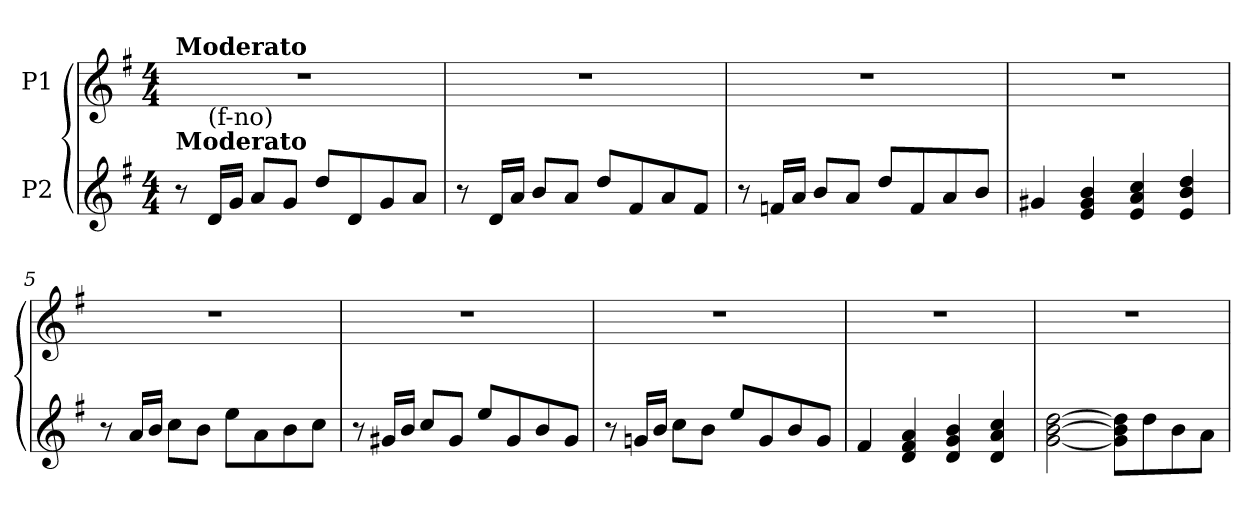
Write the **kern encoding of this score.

**kern	**kern
*part2	*part1
*staff2	*staff1
*I"P2	*I"P1
!!LO:PB:g=z
*clefG2	*clefG2
*k[f#]	*k[f#]
*G:	*G:
*M4/4	*M4/4
*MM100	*MM100
=1	=1
!	!LO:TX:a:B:t=Moderato
!LO:TX:a:B:t=Moderato	!
8r	1r
!LO:TX:a:t=(f-no)	!
16di/LL	.
16gi/JJ	.
8ai/L	.
8gi/J	.
8ddi/L	.
8di/	.
8gi/	.
8ai/J	.
=2	=2
8r	1r
16di/LL	.
16ai/JJ	.
8bi/L	.
8ai/J	.
8ddi/L	.
8f#i/	.
8ai/	.
8f#i/J	.
=3	=3
8r	1r
16fni/LL	.
16ai/JJ	.
8bi/L	.
8ai/J	.
8ddi/L	.
8fi/	.
8ai/	.
8bi/J	.
=4	=4
4g#Xi/	1r
4ei/ 4g#i 4bi	.
4ei/ 4ai 4cci	.
4ei/ 4bi 4ddi	.
!!LO:LB:g=z
=5	=5
8r	1r
16ai/LL	.
16bi/JJ	.
8cci\L	.
8bi\J	.
8eei\L	.
8ai\	.
8bi\	.
8cci\J	.
=6	=6
8r	1r
16g#Xi/LL	.
16bi/JJ	.
8cci/L	.
8g#i/J	.
8eei/L	.
8g#i/	.
8bi/	.
8g#i/J	.
=7	=7
8r	1r
16gni/LL	.
16bi/JJ	.
8cci\L	.
8bi\J	.
8eei/L	.
8gi/	.
8bi/	.
8gi/J	.
=8	=8
4f#i/	1r
4di/ 4f#i 4ai	.
4di/ 4gi 4bi	.
4di/ 4ai 4cci	.
=9	=9
[<2gi\ [>2bi [>2ddi	1r
8gi\] 8bi] 8ddi]L	.
8ddi\	.
8bi\	.
8ai\J	.
=	=
*-	*-
